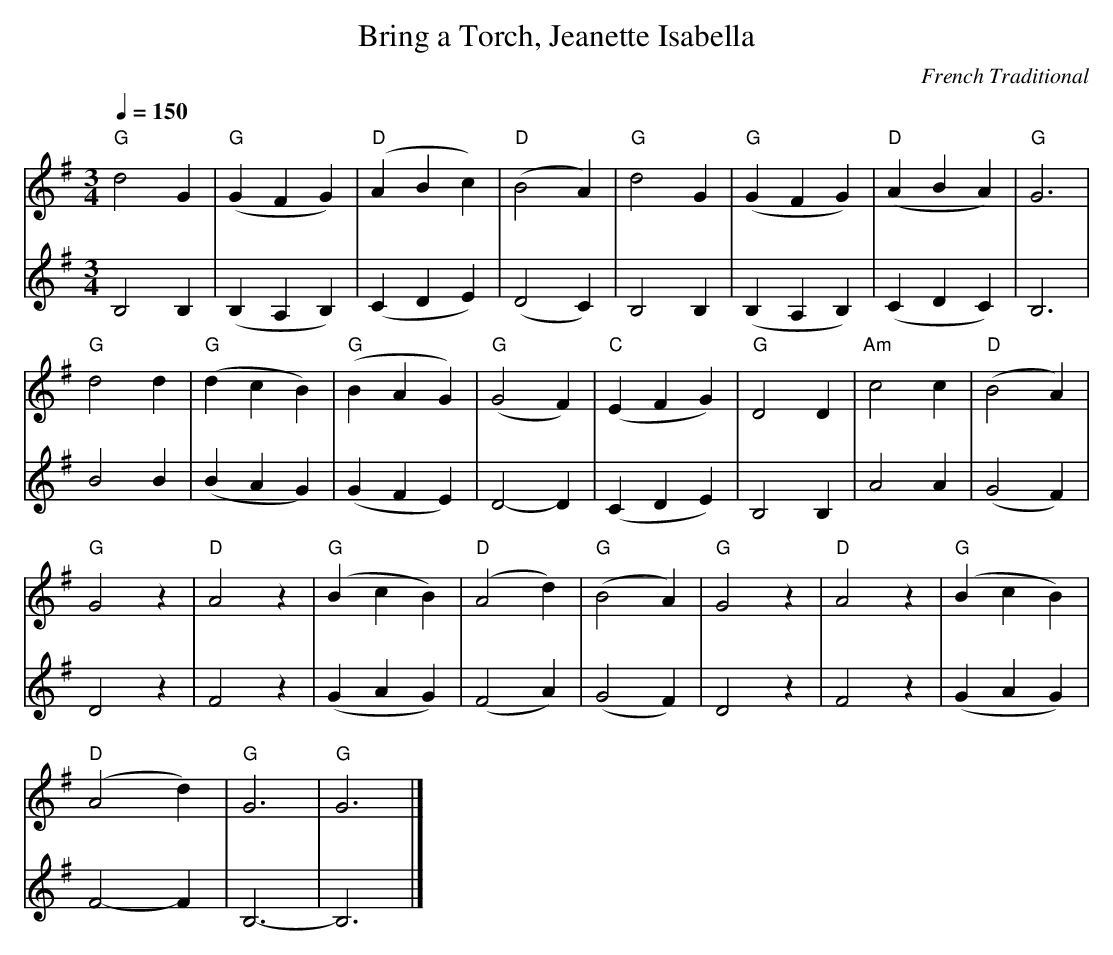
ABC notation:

X:1
T: Bring a Torch, Jeanette Isabella
C: French Traditional
M: 3/4
Q: 1/4 = 150
L: 1/4
K: G major treble
V:1
  "G" d2 G | "G" (G F G) | "D" (A B c) | "D" (B2 A) | "G" d2 G    | "G" (G F G) | "D" (A B A) | "G" G3      |
  "G" d2 d | "G" (d c B) | "G" (B A G) | "G" (G2 F) | "C" (E F G) | "G" D2 D    | "Am" c2 c   | "D" (B2 A)  |
 "G"  G2 z | "D" A2 z    | "G" (B c B) | "D" (A2 d) | "G" (B2 A)  | "G" G2 z    | "D" A2 z    | "G" (B c B) |
"D" (A2 d) | "G" G3      | "G" G3      |]
V:2
    B,2 B, | (B, A, B,)  | (C D E)     | (D2 C)     | B,2 B,      | (B, A, B,)  | (C D C)     | B,3         |
    B2 B   | (B A G)     | (G F E)     | D2 - D     | (C D E)     | B,2 B,      | A2 A        | (G2 F)      |
    D2 z   | F2 z        | (G A G)     | (F2 A)     | (G2 F)      | D2 z        | F2 z        | (G A G)     |
    F2 - F | B,3 -       | B,3         |]
